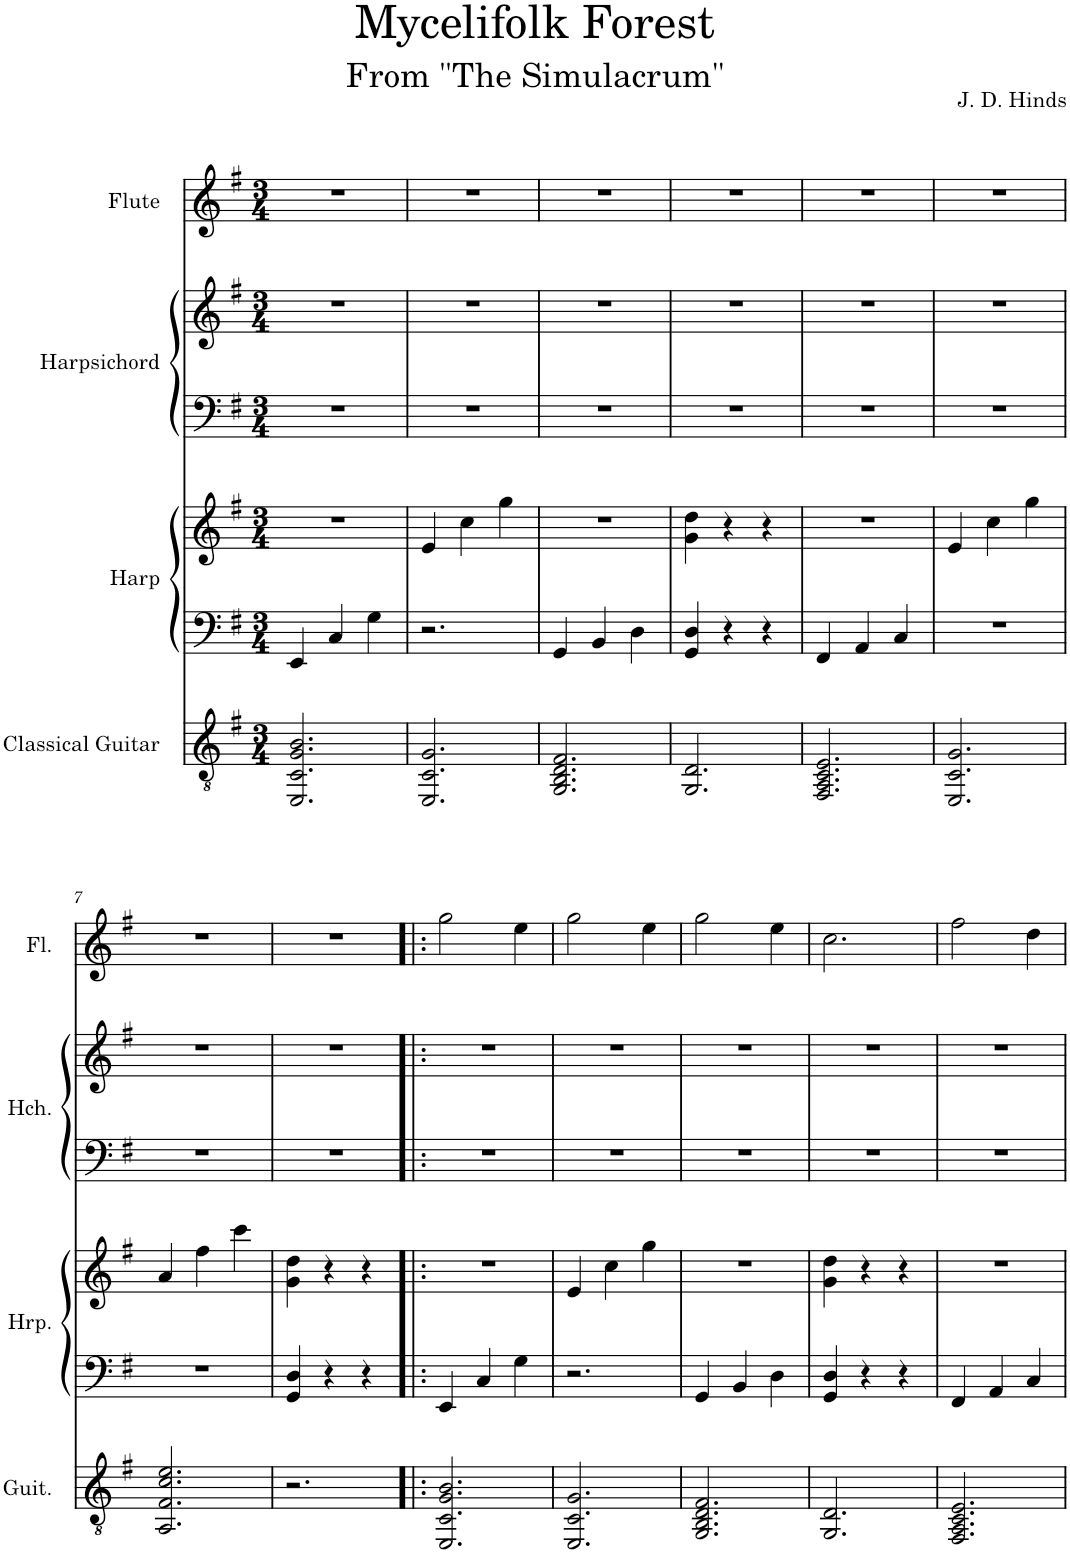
**kern	**kern	**kern	**kern	**kern	**kern
*part4	*part3	*part3	*part2	*part2	*part1
*staff6	*staff5	*staff4	*staff3	*staff2	*staff1
*I"Classical Guitar	*I"Harp	*	*I"Harpsichord	*	*I"Flute
*I'Guit.	*I'Hrp.	*	*I'Hch.	*	*I'Fl.
*clefGv2	*clefF4	*clefG2	*clefF4	*clefG2	*clefG2
*k[f#]	*k[f#]	*k[f#]	*k[f#]	*k[f#]	*k[f#]
*M3/4	*M3/4	*M3/4	*M3/4	*M3/4	*M3/4
=1	=1	=1	=1	=1	=1
2.EE/ 2.C/ 2.G/ 2.B/	4EE/	2.r	2.r	2.r	2.r
.	4C/	.	.	.	.
.	4G\	.	.	.	.
=2	=2	=2	=2	=2	=2
2.EE/ 2.C/ 2.G/	2.r	4e/	2.r	2.r	2.r
.	.	4cc\	.	.	.
.	.	4gg\	.	.	.
=3	=3	=3	=3	=3	=3
2.GG/ 2.BB/ 2.D/ 2.F#/	4GG/	2.r	2.r	2.r	2.r
.	4BB/	.	.	.	.
.	4D\	.	.	.	.
=4	=4	=4	=4	=4	=4
2.GG/ 2.D/	4GG/ 4D/	4g\ 4dd\	2.r	2.r	2.r
.	4r	4r	.	.	.
.	4r	4r	.	.	.
=5	=5	=5	=5	=5	=5
2.FF#/ 2.AA/ 2.C/ 2.E/	4FF#/	2.r	2.r	2.r	2.r
.	4AA/	.	.	.	.
.	4C/	.	.	.	.
=6	=6	=6	=6	=6	=6
2.EE/ 2.C/ 2.G/	2.r	4e/	2.r	2.r	2.r
.	.	4cc\	.	.	.
.	.	4gg\	.	.	.
!!LO:LB:g=z
=7	=7	=7	=7	=7	=7
2.AA/ 2.F#/ 2.c/ 2.e/	2.r	4a/	2.r	2.r	2.r
.	.	4ff#\	.	.	.
.	.	4ccc\	.	.	.
=8	=8	=8	=8	=8	=8
2.r	4GG/ 4D/	4g\ 4dd\	2.r	2.r	2.r
.	4r	4r	.	.	.
.	4r	4r	.	.	.
=9!|:	=9!|:	=9!|:	=9!|:	=9!|:	=9!|:
2.EE/ 2.C/ 2.G/ 2.B/	4EE/	2.r	2.r	2.r	2gg\
.	4C/	.	.	.	.
.	4G\	.	.	.	4ee\
=10	=10	=10	=10	=10	=10
2.EE/ 2.C/ 2.G/	2.r	4e/	2.r	2.r	2gg\
.	.	4cc\	.	.	.
.	.	4gg\	.	.	4ee\
=11	=11	=11	=11	=11	=11
2.GG/ 2.BB/ 2.D/ 2.F#/	4GG/	2.r	2.r	2.r	2gg\
.	4BB/	.	.	.	.
.	4D\	.	.	.	4ee\
=12	=12	=12	=12	=12	=12
2.GG/ 2.D/	4GG/ 4D/	4g\ 4dd\	2.r	2.r	2.cc\
.	4r	4r	.	.	.
.	4r	4r	.	.	.
=13	=13	=13	=13	=13	=13
2.FF#/ 2.AA/ 2.C/ 2.E/	4FF#/	2.r	2.r	2.r	2ff#\
.	4AA/	.	.	.	.
.	4C/	.	.	.	4dd\
=	=	=	=	=	=
*-	*-	*-	*-	*-	*-
